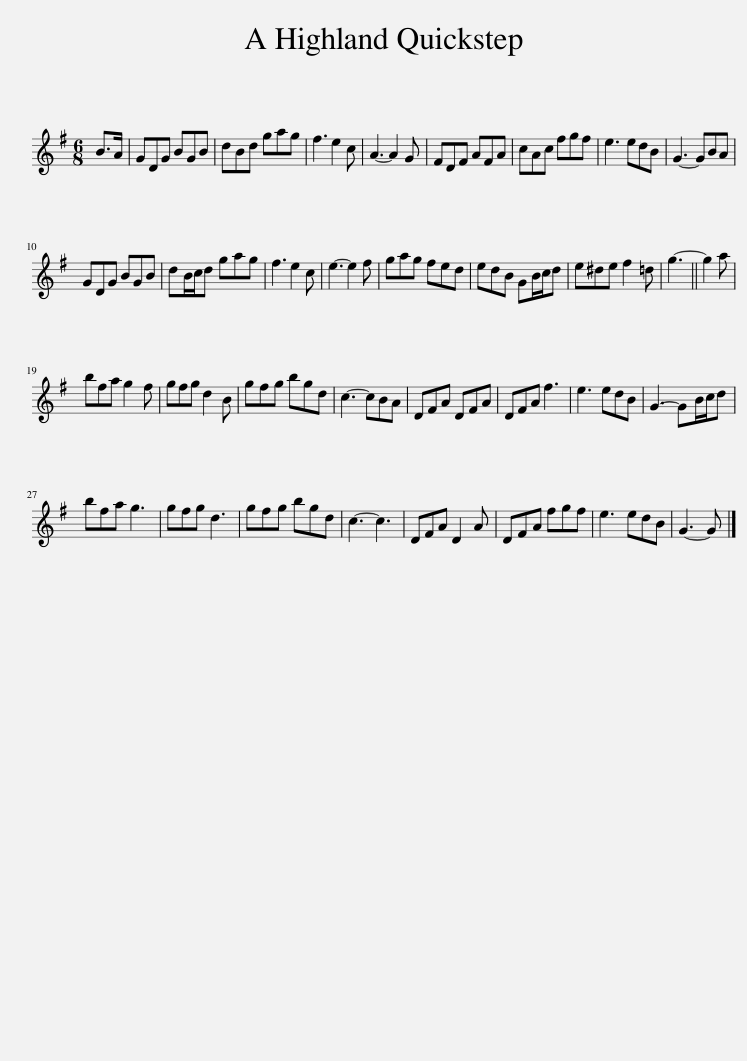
X:1
L:1/8
M:6/8
I:linebreak $
K:G
V:1 treble
V:1
 B>A | GDG BGB | dBd gag | f3 e2 c | A3- A2 G | %5
 FDF AFA | cAc fgf | e3 edB | G3- GBA |$ GDG BGB | %10
 dB/c/d gag | f3 e2 c | e3- e2 f | gag fed | edB GB/c/d | %15
 e^de f2 =d | g3- || g2 a |$ bfa g2 f | gfg d2 B | %20
 gfg bgd | c3- cBA | DFA DFA | DFA f3 | e3 edB | %25
 G3- GB/c/d |$ bfa g3 | gfg d3 | gfg bgd | c3- c3 | %30
 DFA D2 A | DFA fgf | e3 edB | G3- G |] %34
